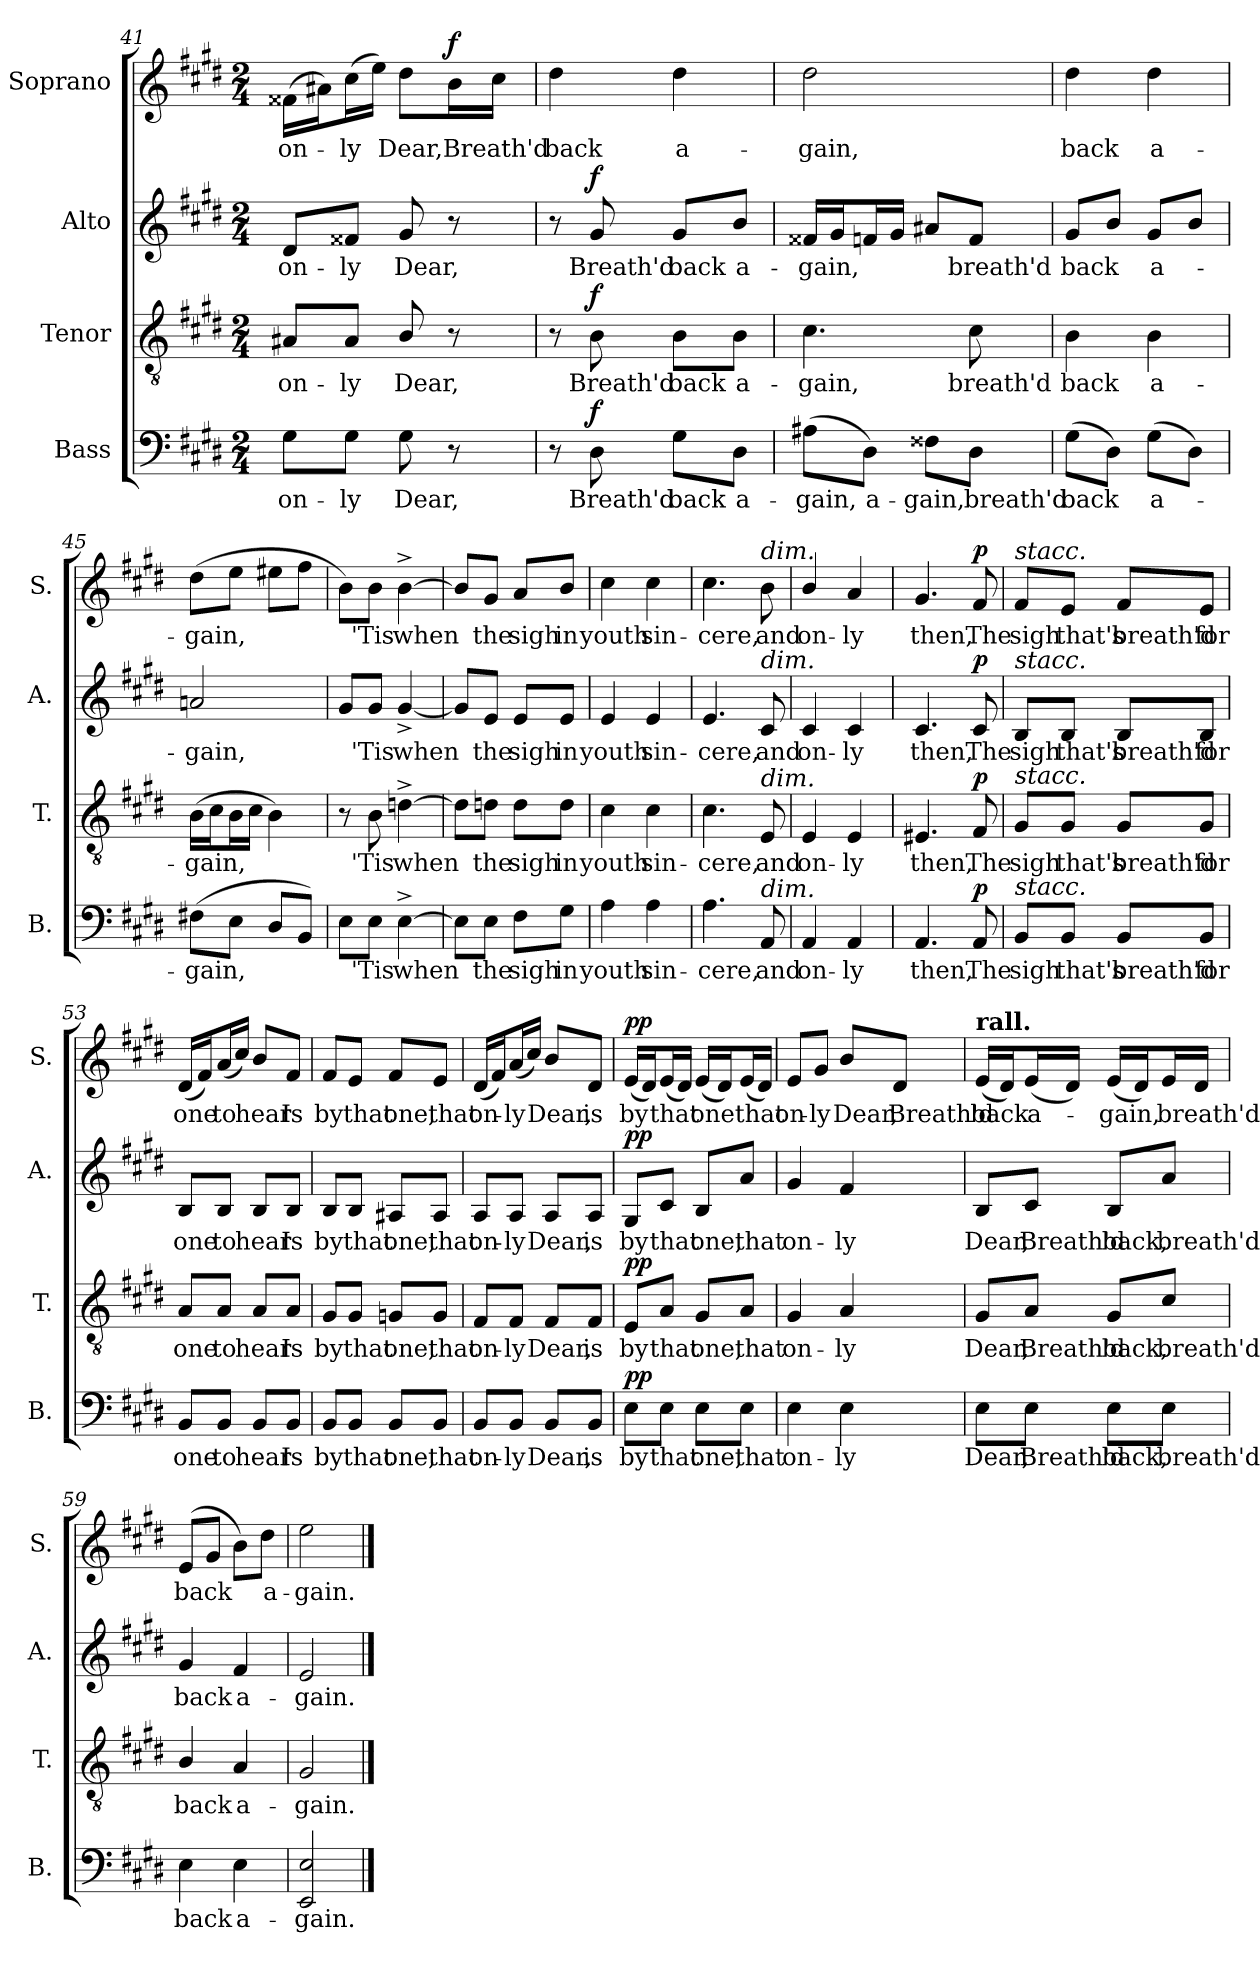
**kern	**text	**dynam	**kern	**text	**dynam	**kern	**text	**dynam	**kern	**text	**dynam
*part4	*part4	*part4	*part3	*part3	*part3	*part2	*part2	*part2	*part1	*part1	*part1
*staff4	*staff4	*staff4	*staff3	*staff3	*staff3	*staff2	*staff2	*staff2	*staff1	*staff1	*staff1
*I"Bass	*	*	*I"Tenor	*	*	*I"Alto	*	*	*I"Soprano	*	*
*I'B.	*	*	*I'T.	*	*	*I'A.	*	*	*I'S.	*	*
*clefF4	*	*	*clefGv2	*	*	*clefG2	*	*	*clefG2	*	*
*	*	*	*ITrd7c12	*	*	*	*	*	*	*	*
*k[f#c#g#d#]	*	*	*k[f#c#g#d#]	*	*	*k[f#c#g#d#]	*	*	*k[f#c#g#d#]	*	*
*E:	*	*	*E:	*	*	*E:	*	*	*E:	*	*
*M2/4	*	*	*M2/4	*	*	*M2/4	*	*	*M2/4	*	*
=41	=41	=41	=41	=41	=41	=41	=41	=41	=41	=41	=41
!	!LO:LY:b	!	!	!LO:LY:b	!	!	!LO:LY:b	!	!	!LO:LY:b	!
8G#\L	on-	.	8AA#X/L	on-	.	8d#/L	on-	.	(>16f##X\LL	on-	.
.	.	.	.	.	.	.	.	.	16a#X\J)	.	.
!	!LO:LY:b	!	!	!LO:LY:b	!	!	!LO:LY:b	!	!	!LO:LY:b	!
8G#\J	-ly	.	8AA#/J	-ly	.	8f##X/J	-ly	.	(>16cc#\L	-ly	.
.	.	.	.	.	.	.	.	.	16ee\JJ)	.	.
!	!LO:LY:b	!	!	!LO:LY:b	!	!	!LO:LY:b	!	!	!LO:LY:b	!
8G#\	Dear,	.	8BB/	Dear,	.	8g#/	Dear,	.	8dd#\L	Dear,	.
!	!	!	!	!	!	!	!	!	!	!LO:LY:b	!LO:DY:a
8r	.	.	8r	.	.	8r	.	.	16b\L	Breath'd	f
.	.	.	.	.	.	.	.	.	16cc#\JJ	.	.
!!LO:LB:g=z
=42	=42	=42	=42	=42	=42	=42	=42	=42	=42	=42	=42
!	!	!	!	!	!	!	!	!	!	!LO:LY:b	!
8r	.	.	8r	.	.	8r	.	.	4dd#\	back	.
!	!LO:LY:b	!LO:DY:a	!	!LO:LY:b	!LO:DY:a	!	!LO:LY:b	!LO:DY:a	!	!	!
8D#\	Breath'd	f	8BB\	Breath'd	f	8g#/	Breath'd	f	.	.	.
!	!LO:LY:b	!	!	!LO:LY:b	!	!	!LO:LY:b	!	!	!LO:LY:b	!
8G#\L	back	.	8BB\L	back	.	8g#/L	back	.	4dd#\	a-	.
!	!LO:LY:b	!	!	!LO:LY:b	!	!	!LO:LY:b	!	!	!	!
8D#\J	a-	.	8BB\J	a-	.	8b/J	a-	.	.	.	.
=43	=43	=43	=43	=43	=43	=43	=43	=43	=43	=43	=43
!	!LO:LY:b	!	!	!LO:LY:b	!	!	!LO:LY:b	!	!	!LO:LY:b	!
(>8A#X\L	-gain,	.	4.C#\	-gain,	.	16f##X/LL	-gain,	.	2dd#\	-gain,	.
.	.	.	.	.	.	16g#/J	.	.	.	.	.
!	!LO:LY:b	!	!	!	!	!	!	!	!	!	!
8D#\J)	a-	.	.	.	.	16f/L	.	.	.	.	.
.	.	.	.	.	.	16g#/JJ	.	.	.	.	.
!	!LO:LY:b	!	!	!	!	!	!	!	!	!	!
8F##X\L	-gain,	.	.	.	.	8a#X/L	.	.	.	.	.
!	!LO:LY:b	!	!	!LO:LY:b	!	!	!LO:LY:b	!	!	!	!
8D#\J	breath'd	.	8C#\	breath'd	.	8f/J	breath'd	.	.	.	.
=44	=44	=44	=44	=44	=44	=44	=44	=44	=44	=44	=44
!	!LO:LY:b	!	!	!LO:LY:b	!	!	!LO:LY:b	!	!	!LO:LY:b	!
(>8G#\L	back	.	4BB\	back	.	8g#/L	back	.	4dd#\	back	.
8D#\J)	.	.	.	.	.	(8b/J	.	.	.	.	.
!	!LO:LY:b	!	!	!LO:LY:b	!	!	!LO:LY:b	!	!	!LO:LY:b	!
(>8G#\L	a-	.	4BB\	a-	.	8g#/L	a-	.	4dd#\	a-	.
8D#\J)	.	.	.	.	.	8b/J	.	.	.	.	.
=45	=45	=45	=45	=45	=45	=45	=45	=45	=45	=45	=45
!	!LO:LY:b	!	!	!LO:LY:b	!	!	!LO:LY:b	!	!	!LO:LY:b	!
(>8F#X\L	-gain,	.	(>16BB\LL	-gain,	.	2an/	-gain,	.	(>8dd#\L	-gain,	.
.	.	.	16C#\J	.	.	.	.	.	.	.	.
8E\J	.	.	16BB\L	.	.	.	.	.	8ee\J	.	.
.	.	.	16C#\JJ	.	.	.	.	.	.	.	.
8D#/L	.	.	4BB\)	.	.	.	.	.	8ee#X\L	.	.
8BB/J)	.	.	.	.	.	.	.	.	8ff#\J	.	.
=46	=46	=46	=46	=46	=46	=46	=46	=46	=46	=46	=46
8E\L	.	.	8r	.	.	8g#/L	.	.	8b\L)	.	.
!	!LO:LY:b	!	!	!LO:LY:b	!	!	!LO:LY:b	!	!	!LO:LY:b	!
8E\J	'Tis	.	8BB\	'Tis	.	8g#/J	'Tis	.	8b\J	'Tis	.
!	!LO:LY:b	!	!	!LO:LY:b	!	!	!LO:LY:b	!	!	!LO:LY:b	!
[>4E^>\	when	.	[>4Dn^>\	when	.	[<4g#^</	when	.	[>4b^>\	when	.
!!LO:PB:g=z
=47	=47	=47	=47	=47	=47	=47	=47	=47	=47	=47	=47
8E\L]	.	.	8D\L]	.	.	8g#/L]	.	.	8b/L]	.	.
!	!LO:LY:b	!	!	!LO:LY:b	!	!	!LO:LY:b	!	!	!LO:LY:b	!
8E\J	the	.	8Dn\J	the	.	8e/J	the	.	8g#/J	the	.
!	!LO:LY:b	!	!	!LO:LY:b	!	!	!LO:LY:b	!	!	!LO:LY:b	!
8F#\L	sigh	.	8D\L	sigh	.	8e/L	sigh	.	8a/L	sigh	.
!	!LO:LY:b	!	!	!LO:LY:b	!	!	!LO:LY:b	!	!	!LO:LY:b	!
8G#\J	in	.	8D\J	in	.	8e/J	in	.	8b/J	in	.
=48	=48	=48	=48	=48	=48	=48	=48	=48	=48	=48	=48
!	!LO:LY:b	!	!	!LO:LY:b	!	!	!LO:LY:b	!	!	!LO:LY:b	!
4A\	youth	.	4C#\	youth	.	4e/	youth	.	4cc#\	youth	.
!	!LO:LY:b	!	!	!LO:LY:b	!	!	!LO:LY:b	!	!	!LO:LY:b	!
4A\	sin-	.	4C#\	sin-	.	4e/	sin-	.	4cc#\	sin-	.
=49	=49	=49	=49	=49	=49	=49	=49	=49	=49	=49	=49
!	!LO:LY:b	!	!	!LO:LY:b	!	!	!LO:LY:b	!	!	!LO:LY:b	!
4.A\	-cere,	.	4.C#\	-cere,	.	4.e/	-cere,	.	4.cc#\	-cere,	.
!	!	!	!	!	!	!	!	!	!LO:TX:a:i:t=dim.	!	!
!	!	!	!	!	!	!LO:TX:a:i:t=dim.	!	!	!	!	!
!	!	!	!LO:TX:a:i:t=dim.	!	!	!	!	!	!	!	!
!LO:TX:a:i:t=dim.	!	!	!	!	!	!	!	!	!	!	!
!	!LO:LY:b	!	!	!LO:LY:b	!	!	!LO:LY:b	!	!	!LO:LY:b	!
8AA/	and	.	8EE/	and	.	8c#/	and	.	8b\	and	.
=50	=50	=50	=50	=50	=50	=50	=50	=50	=50	=50	=50
!	!LO:LY:b	!	!	!LO:LY:b	!	!	!LO:LY:b	!	!	!LO:LY:b	!
4AA/	on-	.	4EE/	on-	.	4c#/	on-	.	4b/	on-	.
!	!LO:LY:b	!	!	!LO:LY:b	!	!	!LO:LY:b	!	!	!LO:LY:b	!
4AA/	-ly	.	4EE/	-ly	.	4c#/	-ly	.	4a/	-ly	.
=51	=51	=51	=51	=51	=51	=51	=51	=51	=51	=51	=51
!	!LO:LY:b	!	!	!LO:LY:b	!	!	!LO:LY:b	!	!	!LO:LY:b	!
4.AA/	then,	.	4.EE#X/	then,	.	4.c#/	then,	.	4.g#/	then,	.
!	!LO:LY:b	!LO:DY:a	!	!LO:LY:b	!LO:DY:a	!	!LO:LY:b	!LO:DY:a	!	!LO:LY:b	!LO:DY:a
8AA/	The	p	8FF#/	The	p	8c#/	The	p	8f#/	The	p
=52	=52	=52	=52	=52	=52	=52	=52	=52	=52	=52	=52
!	!	!	!	!	!	!	!	!	!LO:TX:a:i:t=stacc.	!	!
!	!	!	!	!	!	!LO:TX:a:i:t=stacc.	!	!	!	!	!
!	!	!	!LO:TX:a:i:t=stacc.	!	!	!	!	!	!	!	!
!LO:TX:a:i:t=stacc.	!	!	!	!	!	!	!	!	!	!	!
!	!LO:LY:b	!	!	!LO:LY:b	!	!	!LO:LY:b	!	!	!LO:LY:b	!
8BB/L	sigh	.	8GG#/L	sigh	.	8B/L	sigh	.	8f#/L	sigh	.
!	!LO:LY:b	!	!	!LO:LY:b	!	!	!LO:LY:b	!	!	!LO:LY:b	!
8BB/J	that's	.	8GG#/J	that's	.	8B/J	that's	.	8e/J	that's	.
!	!LO:LY:b	!	!	!LO:LY:b	!	!	!LO:LY:b	!	!	!LO:LY:b	!
8BB/L	breath'd	.	8GG#/L	breath'd	.	8B/L	breath'd	.	8f#/L	breath'd	.
!	!LO:LY:b	!	!	!LO:LY:b	!	!	!LO:LY:b	!	!	!LO:LY:b	!
8BB/J	for	.	8GG#/J	for	.	8B/J	for	.	8e/J	for	.
!!LO:LB:g=z
=53	=53	=53	=53	=53	=53	=53	=53	=53	=53	=53	=53
!	!LO:LY:b	!	!	!LO:LY:b	!	!	!LO:LY:b	!	!	!LO:LY:b	!
8BB/L	one	.	8AA/L	one	.	8B/L	one	.	(<16d#/LL	one	.
.	.	.	.	.	.	.	.	.	16f#/J)	.	.
!	!LO:LY:b	!	!	!LO:LY:b	!	!	!LO:LY:b	!	!	!LO:LY:b	!
8BB/J	to	.	8AA/J	to	.	8B/J	to	.	(<16a/L	to	.
.	.	.	.	.	.	.	.	.	16cc#/JJ)	.	.
!	!LO:LY:b	!	!	!LO:LY:b	!	!	!LO:LY:b	!	!	!LO:LY:b	!
8BB/L	hear	.	8AA/L	hear	.	8B/L	hear	.	8b/L	hear	.
!	!LO:LY:b	!	!	!LO:LY:b	!	!	!LO:LY:b	!	!	!LO:LY:b	!
8BB/J	Is	.	8AA/J	Is	.	8B/J	Is	.	8f#/J	Is	.
=54	=54	=54	=54	=54	=54	=54	=54	=54	=54	=54	=54
!	!LO:LY:b	!	!	!LO:LY:b	!	!	!LO:LY:b	!	!	!LO:LY:b	!
8BB/L	by	.	8GG#/L	by	.	8B/L	by	.	8f#/L	by	.
!	!LO:LY:b	!	!	!LO:LY:b	!	!	!LO:LY:b	!	!	!LO:LY:b	!
8BB/J	that	.	8GG#/J	that	.	8B/J	that	.	8e/J	that	.
!	!LO:LY:b	!	!	!LO:LY:b	!	!	!LO:LY:b	!	!	!LO:LY:b	!
8BB/L	one,	.	8GGn/L	one,	.	8A#X/L	one,	.	8f#/L	one,	.
!	!LO:LY:b	!	!	!LO:LY:b	!	!	!LO:LY:b	!	!	!LO:LY:b	!
8BB/J	that	.	8GG/J	that	.	8A#/J	that	.	8e/J	that	.
=55	=55	=55	=55	=55	=55	=55	=55	=55	=55	=55	=55
!	!LO:LY:b	!	!	!LO:LY:b	!	!	!LO:LY:b	!	!	!LO:LY:b	!
8BB/L	on-	.	8FF#/L	on-	.	8A/L	on-	.	(<16d#/LL	on-	.
.	.	.	.	.	.	.	.	.	16f#/J)	.	.
!	!LO:LY:b	!	!	!LO:LY:b	!	!	!LO:LY:b	!	!	!LO:LY:b	!
8BB/J	-ly	.	8FF#/J	-ly	.	8A/J	-ly	.	(<16a/L	-ly	.
.	.	.	.	.	.	.	.	.	16cc#/JJ)	.	.
!	!LO:LY:b	!	!	!LO:LY:b	!	!	!LO:LY:b	!	!	!LO:LY:b	!
8BB/L	Dear,	.	8FF#/L	Dear,	.	8A/L	Dear,	.	8b/L	Dear,	.
!	!LO:LY:b	!	!	!LO:LY:b	!	!	!LO:LY:b	!	!	!LO:LY:b	!
8BB/J	is	.	8FF#/J	is	.	8A/J	is	.	8d#/J	is	.
=56	=56	=56	=56	=56	=56	=56	=56	=56	=56	=56	=56
!	!LO:LY:b	!LO:DY:a	!	!LO:LY:b	!LO:DY:a	!	!LO:LY:b	!LO:DY:a	!	!LO:LY:b	!LO:DY:a
8E\L	by	pp	8EE/L	by	pp	8G#/L	by	pp	(<16e/LL	by	pp
.	.	.	.	.	.	.	.	.	16d#/J)	.	.
!	!LO:LY:b	!	!	!LO:LY:b	!	!	!LO:LY:b	!	!	!LO:LY:b	!
8E\J	that	.	8AA/J	that	.	8c#/J	that	.	(<16e/L	that	.
.	.	.	.	.	.	.	.	.	16d#/JJ)	.	.
!	!LO:LY:b	!	!	!LO:LY:b	!	!	!LO:LY:b	!	!	!LO:LY:b	!
8E\L	one,	.	8GG#/L	one,	.	8B/L	one,	.	(<16e/LL	one	.
.	.	.	.	.	.	.	.	.	16d#/J)	.	.
!	!LO:LY:b	!	!	!LO:LY:b	!	!	!LO:LY:b	!	!	!LO:LY:b	!
8E\J	that	.	8AA/J	that	.	8a/J	that	.	(<16e/L	that	.
.	.	.	.	.	.	.	.	.	16d#/JJ)	.	.
!!LO:LB:g=z
=57	=57	=57	=57	=57	=57	=57	=57	=57	=57	=57	=57
!	!LO:LY:b	!	!	!LO:LY:b	!	!	!LO:LY:b	!	!	!LO:LY:b	!
4E\	on-	.	4GG#/	on-	.	4g#/	on-	.	8e/L	on-	.
!	!	!	!	!	!	!	!	!	!	!LO:LY:b	!
.	.	.	.	.	.	.	.	.	8g#/J	-ly	.
!	!LO:LY:b	!	!	!LO:LY:b	!	!	!LO:LY:b	!	!	!LO:LY:b	!
4E\	-ly	.	4AA/	-ly	.	4f#/	-ly	.	8b/L	Dear,	.
!	!	!	!	!	!	!	!	!	!	!LO:LY:b	!
.	.	.	.	.	.	.	.	.	8d#/J	Breath'd	.
=58	=58	=58	=58	=58	=58	=58	=58	=58	=58	=58	=58
!	!	!	!	!	!	!	!	!	!LO:TX:a:B:t=rall.	!	!
!	!LO:LY:b	!	!	!LO:LY:b	!	!	!LO:LY:b	!	!	!LO:LY:b	!
8E\L	Dear,	.	8GG#/L	Dear,	.	8B/L	Dear,	.	(<16e/LL	back	.
.	.	.	.	.	.	.	.	.	16d#/J)	.	.
!	!LO:LY:b	!	!	!LO:LY:b	!	!	!LO:LY:b	!	!	!LO:LY:b	!
8E\J	Breath'd	.	8AA/J	Breath'd	.	8c#/J	Breath'd	.	(<16e/L	a-	.
.	.	.	.	.	.	.	.	.	16d#/JJ)	.	.
!	!LO:LY:b	!	!	!LO:LY:b	!	!	!LO:LY:b	!	!	!LO:LY:b	!
8E\L	back,	.	8GG#/L	back,	.	8B/L	back,	.	(<16e/LL	-gain,	.
.	.	.	.	.	.	.	.	.	16d#/J)	.	.
!	!LO:LY:b	!	!	!LO:LY:b	!	!	!LO:LY:b	!	!	!LO:LY:b	!
8E\J	breath'd	.	8C#/J	breath'd	.	8a/J	breath'd	.	16e/L	breath'd	.
.	.	.	.	.	.	.	.	.	16d#/JJ	.	.
=59	=59	=59	=59	=59	=59	=59	=59	=59	=59	=59	=59
!	!LO:LY:b	!	!	!LO:LY:b	!	!	!LO:LY:b	!	!	!LO:LY:b	!
4E\	back	.	4BB/	back	.	4g#/	back	.	(>8e/L	back	.
.	.	.	.	.	.	.	.	.	8g#/J	.	.
!	!LO:LY:b	!	!	!LO:LY:b	!	!	!LO:LY:b	!	!	!	!
4E\	a-	.	4AA/	a-	.	4f#/	a-	.	8b\L)	.	.
!	!	!	!	!	!	!	!	!	!	!LO:LY:b	!
.	.	.	.	.	.	.	.	.	8dd#\J	a-	.
=60	=60	=60	=60	=60	=60	=60	=60	=60	=60	=60	=60
!	!LO:LY:b	!	!	!LO:LY:b	!	!	!LO:LY:b	!	!	!LO:LY:b	!
2EE/ 2E/	-gain.	.	2GG#/	-gain.	.	2e/	-gain.	.	2ee\	-gain.	.
==	==	==	==	==	==	==	==	==	==	==	==
*-	*-	*-	*-	*-	*-	*-	*-	*-	*-	*-	*-
